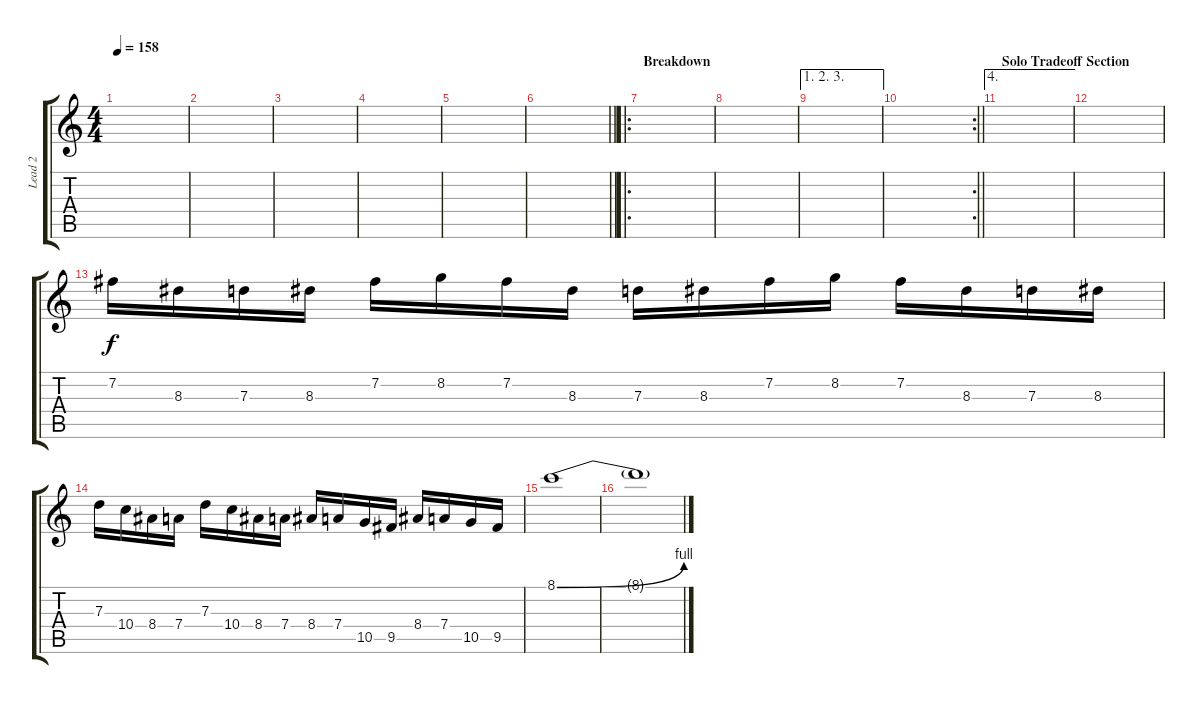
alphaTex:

\track ("Lead 2" "Lead 2") {instrument distortionguitar}
\staff {score tabs}
\tuning (E4 B3 G3 D3 A2 D2) {hide}
\ts (4 4)
\tempo 158
\clef g2
\ks c
|
|
|
|
|
\barLineRight lightlight
|
\ro
\section ("" "Breakdown")
|
|
\ae (1 2 3)
|
\rc 2
\barLineRight lightlight
|
\ae 4
\section ("" "Solo Tradeoff Section")
|
|
7.2.16 8.3.16 7.3.16 8.3.16 7.2.16 8.2.16 7.2.16 8.3.16 7.3.16 8.3.16 7.2.16 8.2.16 7.2.16 8.3.16 7.3.16 8.3.16 |
7.3.16 10.4.16 8.4.16 7.4.16 7.3.16 10.4.16 8.4.16 7.4.16 8.4.16 7.4.16 10.5.16 9.5.16 8.4.16 7.4.16 10.5.16 9.5.16 |
8.1{be (bend 0 0 60 4)}.1 |
8.1{t}.1
